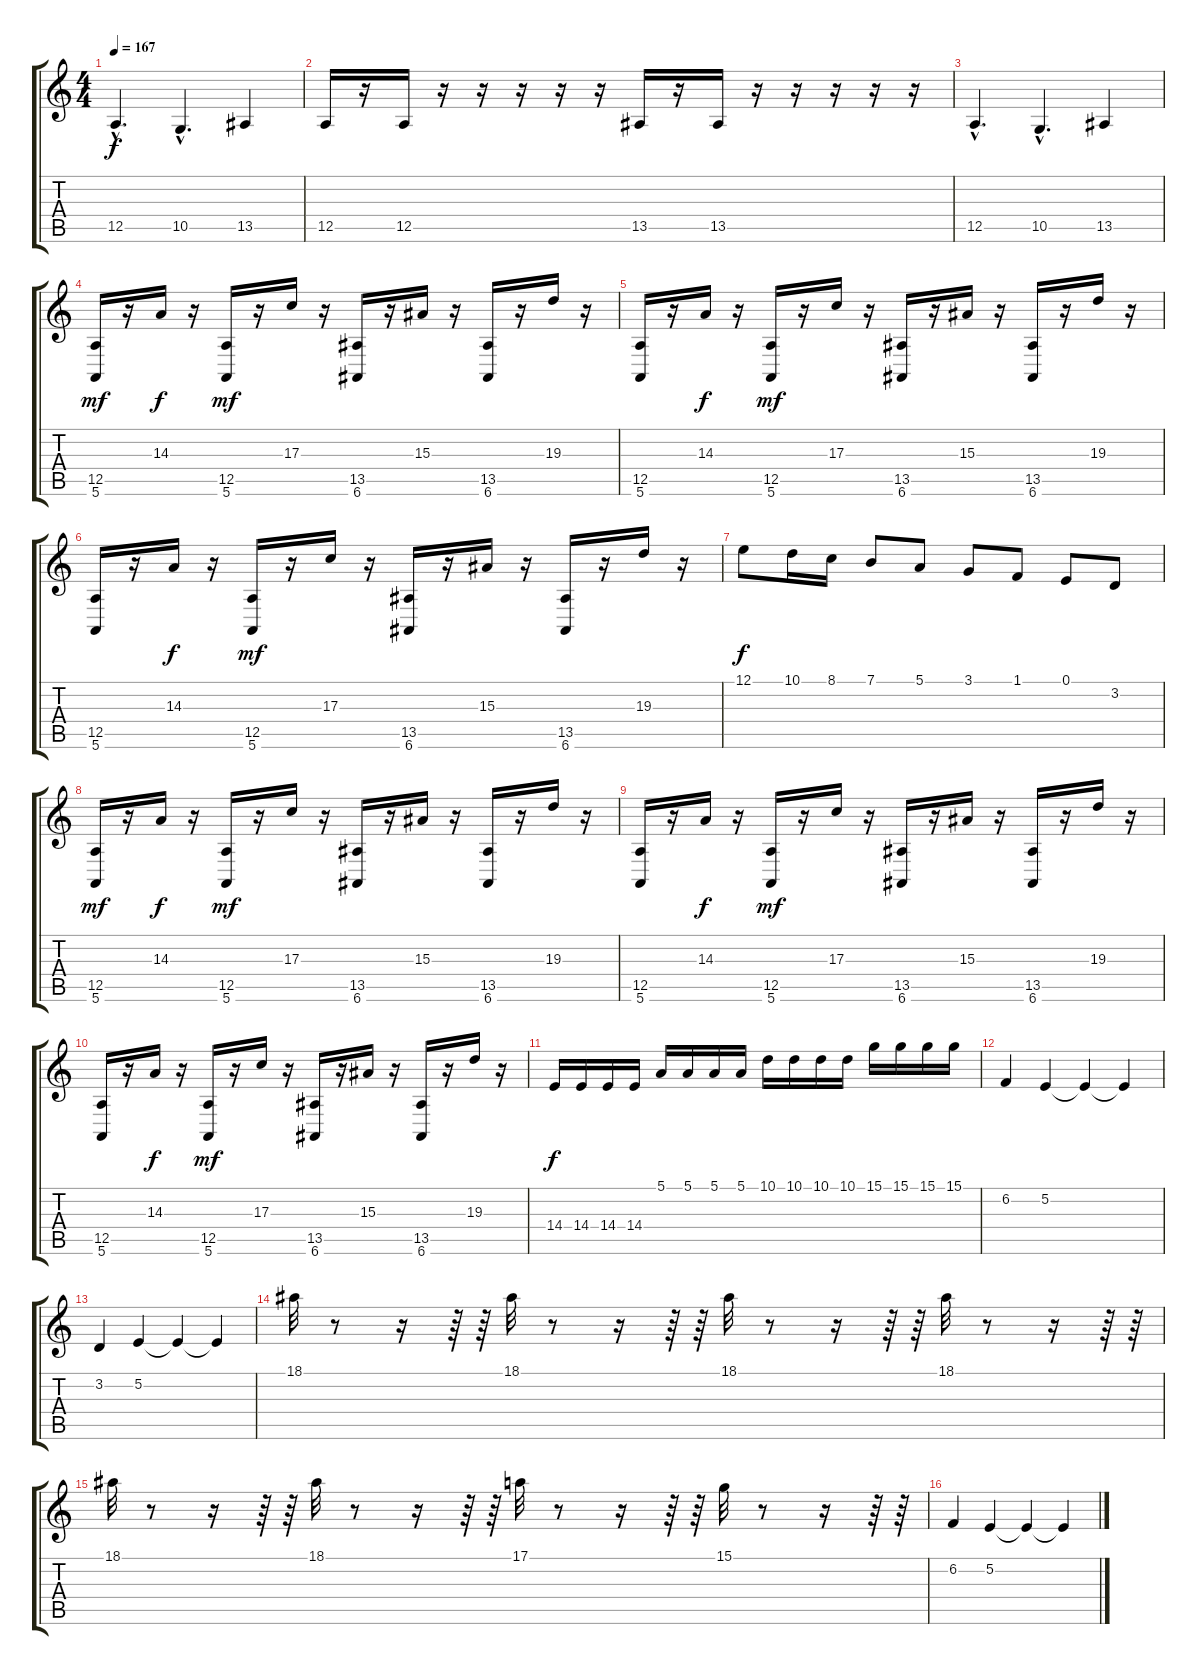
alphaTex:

\track "" {instrument stringensemble1}
\staff {score tabs}
\tuning (E4 B3 G3 D3 A2 E2) {hide}
\ts (4 4)
\tempo 167
\clef g2
\ks c
12.5{hac}.4{d dy f} 10.5{hac}.4{d} 13.5.4 |
12.5.16 r.16 12.5.16 r.16 r.16 r.16 r.16 r.16 13.5.16 r.16 13.5.16 r.16 r.16 r.16 r.16 r.16 |
12.5{hac}.4{d} 10.5{hac}.4{d} 13.5.4 |
(12.5 5.6).16{dy mf} r.16 14.3.16{dy f} r.16 (12.5 5.6).16{dy mf} r.16 17.3.16 r.16 (13.5 6.6).16 r.16 15.3.16 r.16 (13.5 6.6).16 r.16 19.3.16 r.16 |
(12.5 5.6).16 r.16 14.3.16{dy f} r.16 (12.5 5.6).16{dy mf} r.16 17.3.16 r.16 (13.5 6.6).16 r.16 15.3.16 r.16 (13.5 6.6).16 r.16 19.3.16 r.16 |
(12.5 5.6).16 r.16 14.3.16{dy f} r.16 (12.5 5.6).16{dy mf} r.16 17.3.16 r.16 (13.5 6.6).16 r.16 15.3.16 r.16 (13.5 6.6).16 r.16 19.3.16 r.16 |
12.1.8{dy f} 10.1.16 8.1.16 7.1.8 5.1.8 3.1.8 1.1.8 0.1.8 3.2.8 |
(12.5 5.6).16{dy mf} r.16 14.3.16{dy f} r.16 (12.5 5.6).16{dy mf} r.16 17.3.16 r.16 (13.5 6.6).16 r.16 15.3.16 r.16 (13.5 6.6).16 r.16 19.3.16 r.16 |
(12.5 5.6).16 r.16 14.3.16{dy f} r.16 (12.5 5.6).16{dy mf} r.16 17.3.16 r.16 (13.5 6.6).16 r.16 15.3.16 r.16 (13.5 6.6).16 r.16 19.3.16 r.16 |
(12.5 5.6).16 r.16 14.3.16{dy f} r.16 (12.5 5.6).16{dy mf} r.16 17.3.16 r.16 (13.5 6.6).16 r.16 15.3.16 r.16 (13.5 6.6).16 r.16 19.3.16 r.16 |
14.4.16{dy f} 14.4.16 14.4.16 14.4.16 5.1.16 5.1.16 5.1.16 5.1.16 10.1.16 10.1.16 10.1.16 10.1.16 15.1.16 15.1.16 15.1.16 15.1.16 |
6.2.4 5.2.4 5.2{t}.4 5.2{t}.4 |
3.2.4 5.2.4 5.2{t}.4 5.2{t}.4 |
18.1.32 r.8 r.16 r.64 r.64 18.1.32 r.8 r.16 r.64 r.64 18.1.32 r.8 r.16 r.64 r.64 18.1.32 r.8 r.16 r.64 r.64 |
18.1.32 r.8 r.16 r.64 r.64 18.1.32 r.8 r.16 r.64 r.64 17.1.32 r.8 r.16 r.64 r.64 15.1.32 r.8 r.16 r.64 r.64 |
6.2.4 5.2.4 5.2{t}.4 5.2{t}.4
